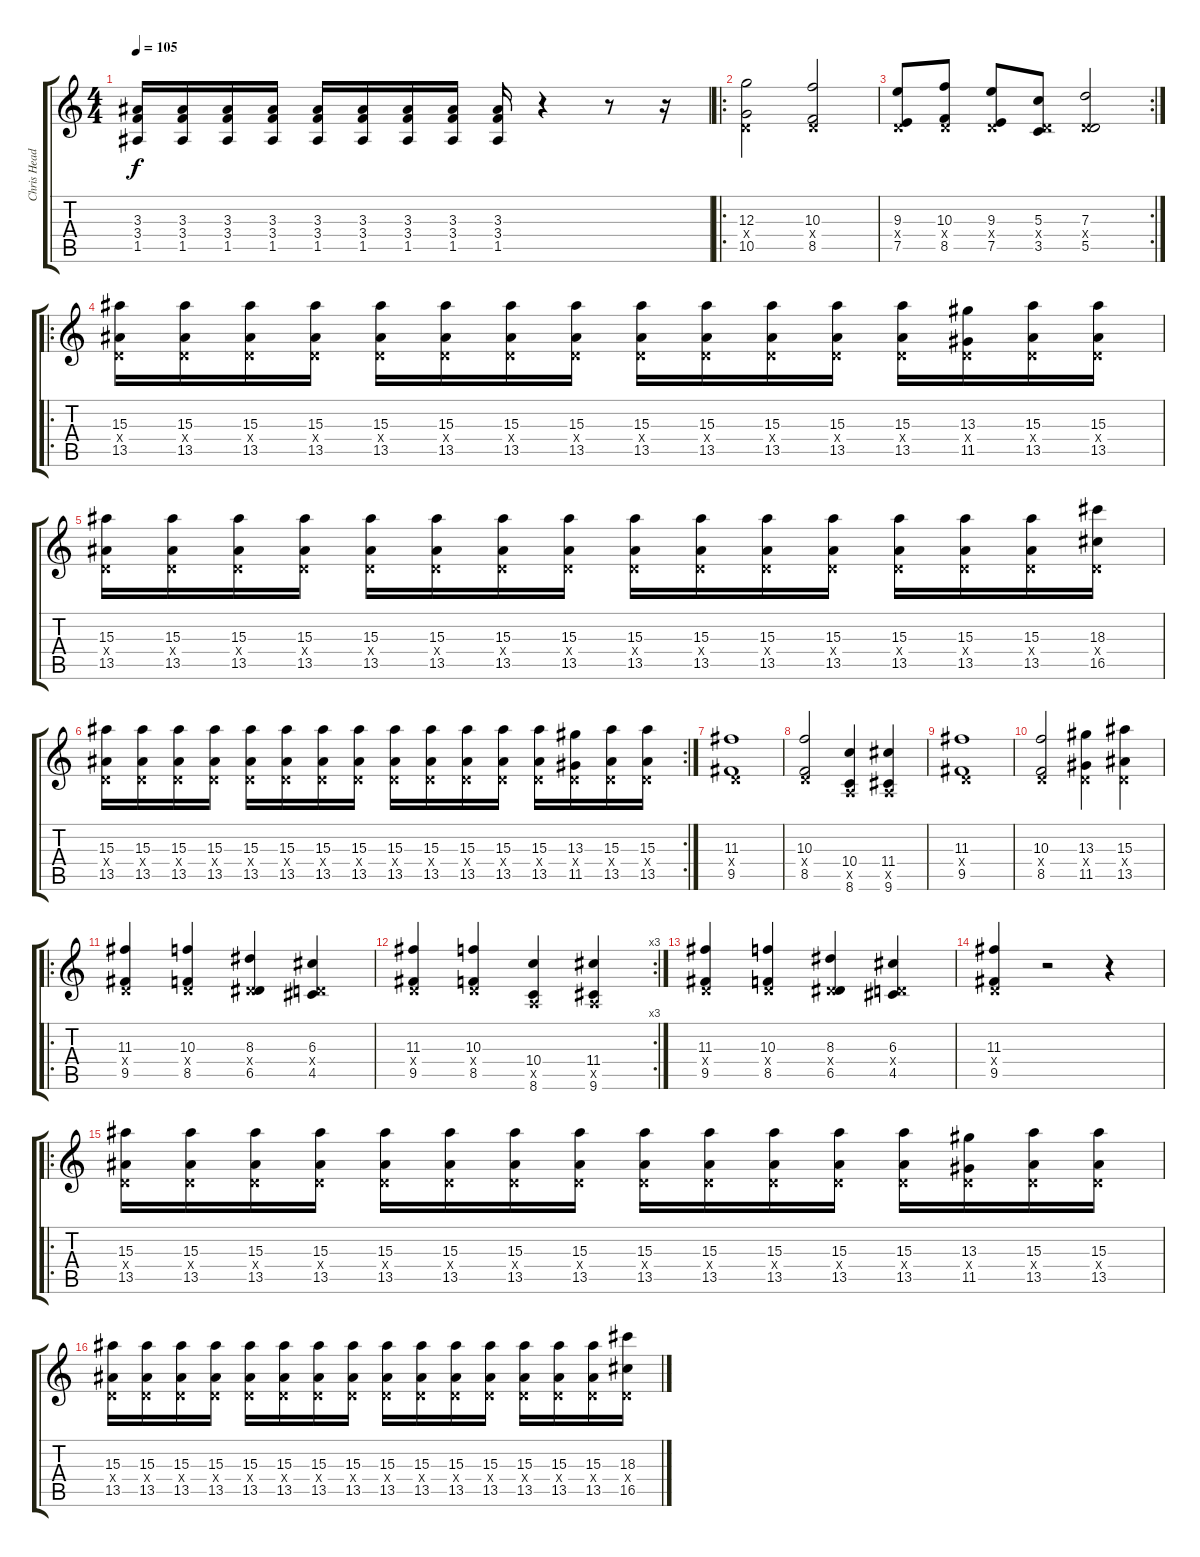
\track ("Chris Head" "Chris Head") {instrument distortionguitar}
\staff {score tabs}
\tuning (E4 B3 G3 D3 A2 E2) {hide}
\ts (4 4)
\tempo 105
\clef g2
\ks c
(3.3 3.4 1.5).16{dy f} (3.3 3.4 1.5).16 (3.3 3.4 1.5).16 (3.3 3.4 1.5).16 (3.3 3.4 1.5).16 (3.3 3.4 1.5).16 (3.3 3.4 1.5).16 (3.3 3.4 1.5).16 (3.3 3.4 1.5).16 r.4 r.8 r.16 |
\ro
(12.3 0.4{x} 10.5).2 (10.3 0.4{x} 8.5).2 |
\rc 2
(9.3 0.4{x} 7.5).8 (10.3 0.4{x} 8.5).8 (9.3 0.4{x} 7.5).8 (5.3 0.4{x} 3.5).8 (7.3 0.4{x} 5.5).2 |
\ro
(15.3 0.4{x} 13.5).16 (15.3 0.4{x} 13.5).16 (15.3 0.4{x} 13.5).16 (15.3 0.4{x} 13.5).16 (15.3 0.4{x} 13.5).16 (15.3 0.4{x} 13.5).16 (15.3 0.4{x} 13.5).16 (15.3 0.4{x} 13.5).16 (15.3 0.4{x} 13.5).16 (15.3 0.4{x} 13.5).16 (15.3 0.4{x} 13.5).16 (15.3 0.4{x} 13.5).16 (15.3 0.4{x} 13.5).16 (13.3 0.4{x} 11.5).16 (15.3 0.4{x} 13.5).16 (15.3 0.4{x} 13.5).16 |
(15.3 0.4{x} 13.5).16 (15.3 0.4{x} 13.5).16 (15.3 0.4{x} 13.5).16 (15.3 0.4{x} 13.5).16 (15.3 0.4{x} 13.5).16 (15.3 0.4{x} 13.5).16 (15.3 0.4{x} 13.5).16 (15.3 0.4{x} 13.5).16 (15.3 0.4{x} 13.5).16 (15.3 0.4{x} 13.5).16 (15.3 0.4{x} 13.5).16 (15.3 0.4{x} 13.5).16 (15.3 0.4{x} 13.5).16 (15.3 0.4{x} 13.5).16 (15.3 0.4{x} 13.5).16 (18.3 0.4{x} 16.5).16 |
\rc 2
(15.3 0.4{x} 13.5).16 (15.3 0.4{x} 13.5).16 (15.3 0.4{x} 13.5).16 (15.3 0.4{x} 13.5).16 (15.3 0.4{x} 13.5).16 (15.3 0.4{x} 13.5).16 (15.3 0.4{x} 13.5).16 (15.3 0.4{x} 13.5).16 (15.3 0.4{x} 13.5).16 (15.3 0.4{x} 13.5).16 (15.3 0.4{x} 13.5).16 (15.3 0.4{x} 13.5).16 (15.3 0.4{x} 13.5).16 (13.3 0.4{x} 11.5).16 (15.3 0.4{x} 13.5).16 (15.3 0.4{x} 13.5).16 |
(11.3 0.4{x} 9.5).1 |
(10.3 0.4{x} 8.5).2 (10.4 0.5{x} 8.6).4 (11.4 0.5{x} 9.6).4 |
(11.3 0.4{x} 9.5).1 |
(10.3 0.4{x} 8.5).2 (13.3 0.4{x} 11.5).4 (15.3 0.4{x} 13.5).4 |
\ro
(11.3 0.4{x} 9.5).4 (10.3 0.4{x} 8.5).4 (8.3 0.4{x} 6.5).4 (6.3 0.4{x} 4.5).4 |
\rc 3
(11.3 0.4{x} 9.5).4 (10.3 0.4{x} 8.5).4 (10.4 0.5{x} 8.6).4 (11.4 0.5{x} 9.6).4 |
(11.3 0.4{x} 9.5).4 (10.3 0.4{x} 8.5).4 (8.3 0.4{x} 6.5).4 (6.3 0.4{x} 4.5).4 |
(11.3 0.4{x} 9.5).4 r.2 r.4 |
\ro
(15.3 0.4{x} 13.5).16 (15.3 0.4{x} 13.5).16 (15.3 0.4{x} 13.5).16 (15.3 0.4{x} 13.5).16 (15.3 0.4{x} 13.5).16 (15.3 0.4{x} 13.5).16 (15.3 0.4{x} 13.5).16 (15.3 0.4{x} 13.5).16 (15.3 0.4{x} 13.5).16 (15.3 0.4{x} 13.5).16 (15.3 0.4{x} 13.5).16 (15.3 0.4{x} 13.5).16 (15.3 0.4{x} 13.5).16 (13.3 0.4{x} 11.5).16 (15.3 0.4{x} 13.5).16 (15.3 0.4{x} 13.5).16 |
(15.3 0.4{x} 13.5).16 (15.3 0.4{x} 13.5).16 (15.3 0.4{x} 13.5).16 (15.3 0.4{x} 13.5).16 (15.3 0.4{x} 13.5).16 (15.3 0.4{x} 13.5).16 (15.3 0.4{x} 13.5).16 (15.3 0.4{x} 13.5).16 (15.3 0.4{x} 13.5).16 (15.3 0.4{x} 13.5).16 (15.3 0.4{x} 13.5).16 (15.3 0.4{x} 13.5).16 (15.3 0.4{x} 13.5).16 (15.3 0.4{x} 13.5).16 (15.3 0.4{x} 13.5).16 (18.3 0.4{x} 16.5).16
